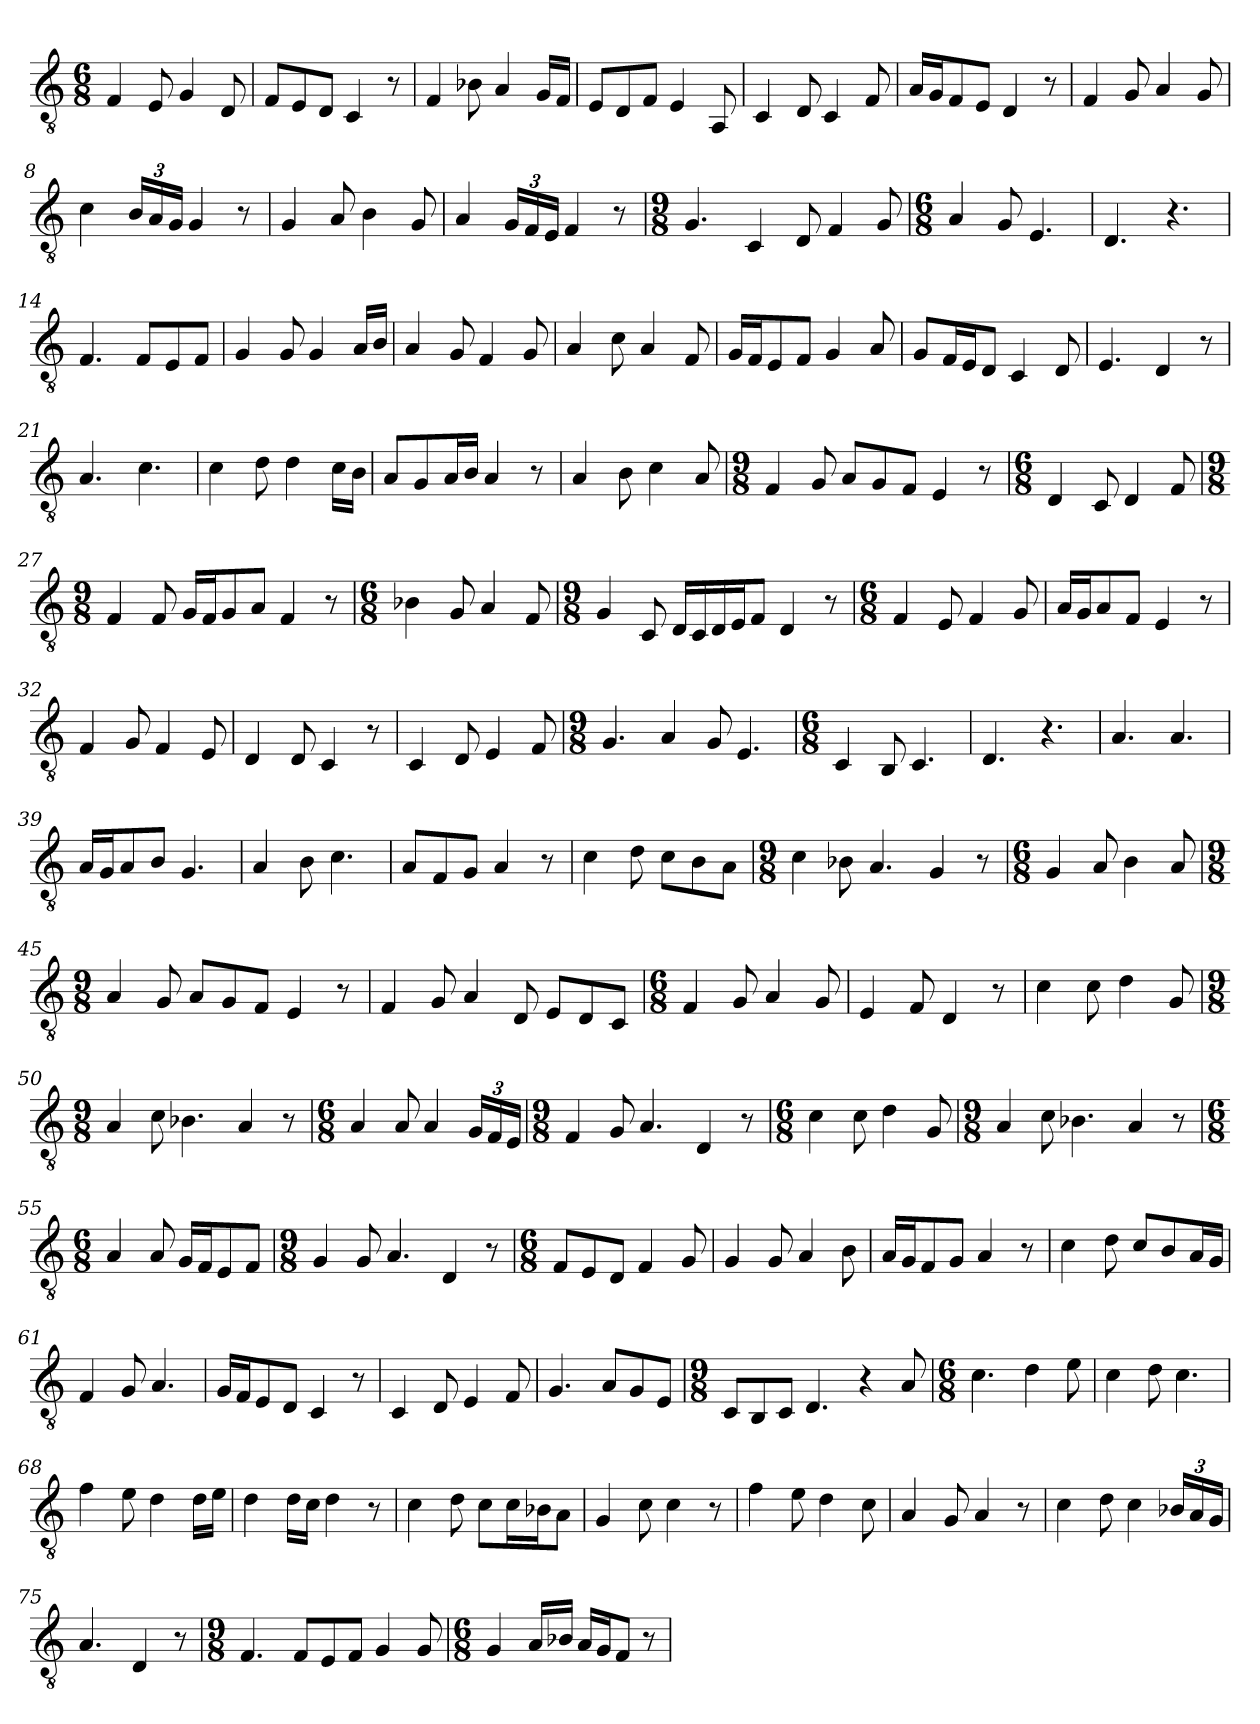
**kern
*part1
*staff1
*clefGv2
*k[]
*C:
*M6/8
=1
4F/
8E/
4G/
8D/
=2
8F/L
8E/
8D/J
4C/
8r
=3
4F/
8B-X\
4A/
16G/LL
16F/JJ
=4
8E/L
8D/
8F/J
4E/
8AA/
=5
4C/
8D/
4C/
8F/
=6
16A/LL
16G/J
8F/
8E/J
4D/
8r
!!LO:LB:g=z
=7
4F/
8G/
4A/
8G/
=8
4c\
24B/LL
24A/
24G/JJ
4G/
8r
=9
4G/
8A/
4B\
8G/
=10
4A/
24G/LL
24F/
24E/JJ
4F/
8r
=11
*M9/8
4.G/
4C/
8D/
4F/
8G/
=12
*M6/8
4A/
8G/
4.E/
!!LO:LB:g=z
=13
4.D/
4.r
=14
4.F/
8F/L
8E/
8F/J
=15
4G/
8G/
4G/
16A/LL
16B/JJ
=16
4A/
8G/
4F/
8G/
=17
4A/
8c\
4A/
8F/
=18
16G/LL
16F/J
8E/
8F/J
4G/
8A/
=19
8G/L
16F/L
16E/J
8D/J
4C/
8D/
!!LO:LB:g=z
=20
4.E/
4D/
8r
=21
4.A/
4.c\
=22
4c\
8d\
4d\
16c\LL
16B\JJ
=23
8A/L
8G/
16A/L
16B/JJ
4A/
8r
=24
4A/
8B\
4c\
8A/
=25
*M9/8
4F/
8G/
8A/L
8G/
8F/J
4E/
8r
!!LO:LB:g=z
=26
*M6/8
4D/
8C/
4D/
8F/
=27
*M9/8
4F/
8F/
16G/LL
16F/J
8G/
8A/J
4F/
8r
=28
*M6/8
4B-X\
8G/
4A/
8F/
=29
*M9/8
4G/
8C/
16D/LL
16C/
16D/
16E/J
8F/J
4D/
8r
!!LO:LB:g=z
=30
*M6/8
4F/
8E/
4F/
8G/
=31
16A/LL
16G/J
8A/
8F/J
4E/
8r
!!LO:LB:g=z
=32
4F/
8G/
4F/
8E/
!!LO:LB:g=z
=33
4D/
8D/
4C/
8r
=34
4C/
8D/
4E/
8F/
=35
*M9/8
4.G/
4A/
8G/
4.E/
=36
*M6/8
4C/
8BB/
4.C/
=37
4.D/
4.r
=38
4.A/
4.A/
=39
16A/LL
16G/J
8A/
8B/J
4.G/
!!LO:PB:g=z
=40
4A/
8B\
4.c\
=41
8A/L
8F/
8G/J
4A/
8r
=42
4c\
8d\
8c\L
8B\
8A\J
=43
*M9/8
4c\
8B-X\
4.A/
4G/
8r
=44
*M6/8
4G/
8A/
4B\
8A/
=45
*M9/8
4A/
8G/
8A/L
8G/
8F/J
4E/
8r
!!LO:LB:g=z
=46
4F/
8G/
4A/
8D/
8E/L
8D/
8C/J
=47
*M6/8
4F/
8G/
4A/
8G/
=48
4E/
8F/
4D/
8r
=49
4c\
8c\
4d\
8G/
=50
*M9/8
4A/
8c\
4.B-X\
4A/
8r
!!LO:LB:g=z
=51
*M6/8
4A/
8A/
4A/
24G/LL
24F/
24E/JJ
=52
*M9/8
4F/
8G/
4.A/
4D/
8r
=53
*M6/8
4c\
8c\
4d\
8G/
=54
*M9/8
4A/
8c\
4.B-X\
4A/
8r
=55
*M6/8
4A/
8A/
16G/LL
16F/J
8E/
8F/J
!!LO:LB:g=z
=56
*M9/8
4G/
8G/
4.A/
4D/
8r
=57
*M6/8
8F/L
8E/
8D/J
4F/
8G/
=58
4G/
8G/
4A/
8B\
=59
16A/LL
16G/J
8F/
8G/J
4A/
8r
=60
4c\
8d\
8c/L
8B/
16A/L
16G/JJ
=61
4F/
8G/
4.A/
!!LO:LB:g=z
=62
16G/LL
16F/J
8E/
8D/J
4C/
8r
=63
4C/
8D/
4E/
8F/
=64
4.G/
8A/L
8G/
8E/J
=65
*M9/8
8C/L
8BB/
8C/J
4.D/
4r
8A/
=66
*M6/8
4.c\
4d\
8e\
=67
4c\
8d\
4.c\
!!LO:LB:g=z
=68
4f\
8e\
4d\
16d\LL
16e\JJ
=69
4d\
16d\LL
16c\JJ
4d\
8r
=70
4c\
8d\
8c\L
16c\L
16B-X\J
8A\J
=71
4G/
8c\
4c\
8r
=72
4f\
8e\
4d\
8c\
=73
4A/
8G/
4A/
8r
=74
4c\
8d\
4c\
24B-X/LL
24A/
24G/JJ
!!LO:LB:g=z
=75
4.A/
4D/
8r
=76
*M9/8
4.F/
8F/L
8E/
8F/J
4G/
8G/
=77
*M6/8
4G/
16A/LL
16B-X/JJ
16A/LL
16G/J
8F/J
8r
=
*-
